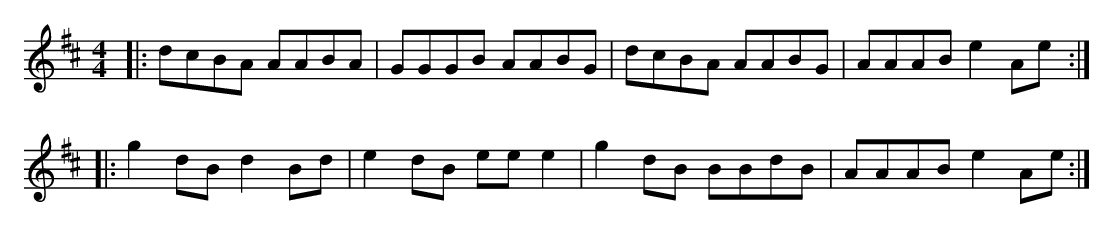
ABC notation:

X:1
M:4/4
K:Amix
|:dcBA AABA|GGGB AABG|dcBA AABG|AAAB e2 Ae:|
|:g2 dB d2 Bd|e2 dB ee e2|g2 dB BBdB|AAAB e2 Ae:|
